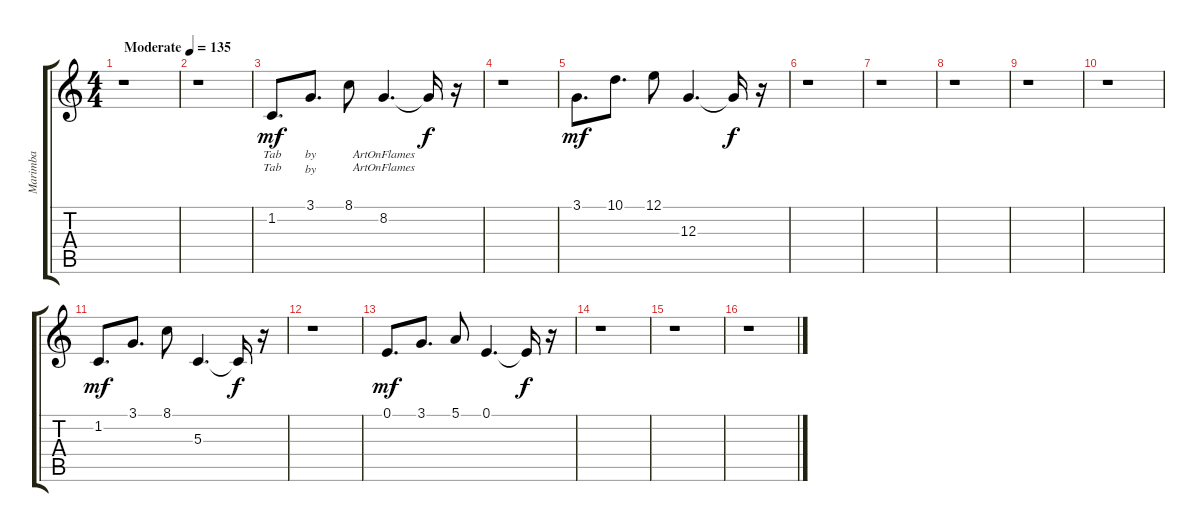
\track ("Marimba" "Marimba") {instrument marimba}
\staff {score tabs}
\tuning (E4 B3 G3 D3 A2 E2) {hide}
\ts (4 4)
\tempo (135 "Moderate")
\clef g2
\ks c
r.1{dy mf instrument marimba} |
r.1 |
1.2.8{d lyrics (0 "Tab") lyrics (1 "Tab") lyrics (2 "") lyrics (3 "") lyrics (4 "")} 3.1.8{d lyrics (0 "by") lyrics (1 "by") lyrics (2 "") lyrics (3 "") lyrics (4 "")} 8.1.8{lyrics (0 "") lyrics (1 "") lyrics (2 "") lyrics (3 "") lyrics (4 "")} 8.2.4{d lyrics (0 "ArtOnFlames") lyrics (1 "ArtOnFlames") lyrics (2 "") lyrics (3 "") lyrics (4 "")} 8.2{t}.16{dy f} r.16 |
r.1 |
3.1.8{d dy mf} 10.1.8{d} 12.1.8 12.3.4{d} 12.3{t}.16{dy f} r.16 |
r.1 |
r.1 |
r.1 |
r.1 |
r.1 |
1.2.8{d dy mf} 3.1.8{d} 8.1.8 5.3.4{d} 5.3{t}.16{dy f} r.16 |
r.1 |
0.1.8{d dy mf} 3.1.8{d} 5.1.8 0.1.4{d} 0.1{t}.16{dy f} r.16 |
r.1 |
r.1 |
r.1
